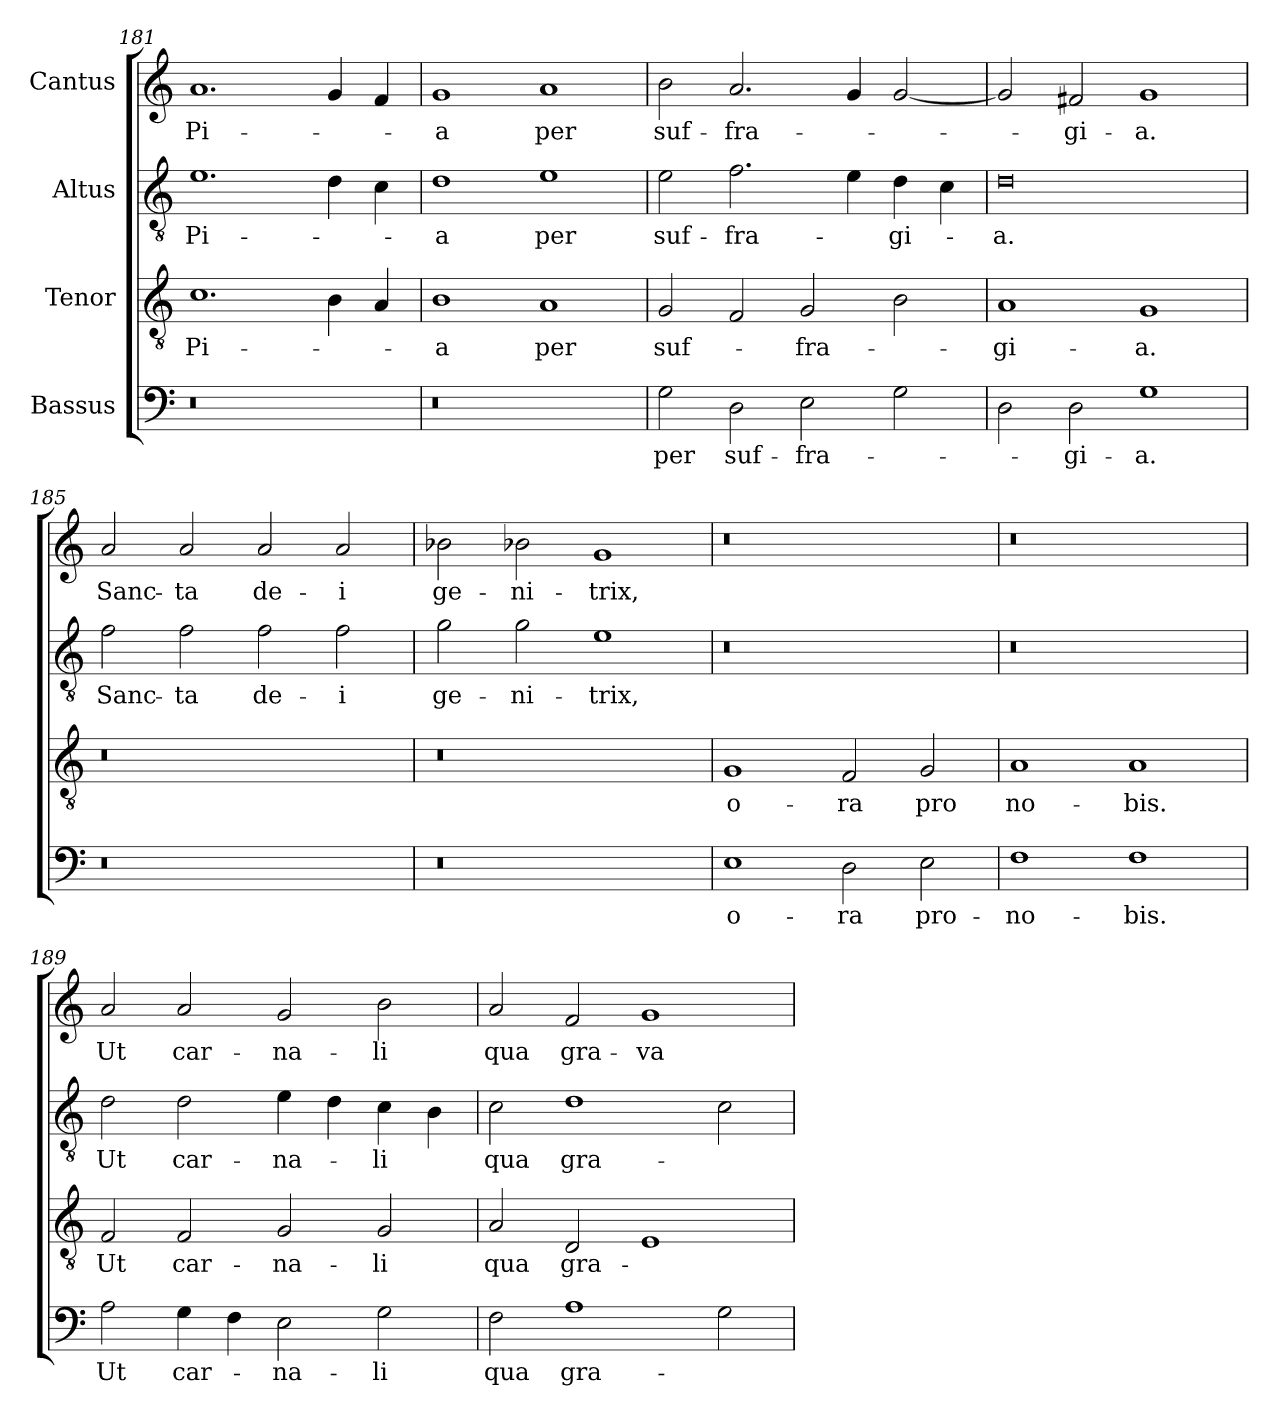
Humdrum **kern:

**kern	**text	**kern	**text	**kern	**text	**kern	**text
*part4	*part4	*part3	*part3	*part2	*part2	*part1	*part1
*staff4	*staff4	*staff3	*staff3	*staff2	*staff2	*staff1	*staff1
*I"Bassus	*	*I"Tenor	*	*I"Altus	*	*I"Cantus	*
*clefF4	*	*clefGv2	*	*clefGv2	*	*clefG2	*
*k[]	*	*k[]	*	*k[]	*	*k[]	*
*C:	*	*C:	*	*C:	*	*C:	*
=181	=181	=181	=181	=181	=181	=181	=181
0r	.	1.c\	Pi-	1.e\	Pi-	1.a/	Pi-
.	.	4B\	.	4d\	.	4g/	.
.	.	4A/	.	4c\	.	4f/	.
=182	=182	=182	=182	=182	=182	=182	=182
0r	.	1B\	-a	1d\	-a	1g/	-a
.	.	1A/	per	1e\	per	1a/	per
=183	=183	=183	=183	=183	=183	=183	=183
2G\	per	2G/	suf-	2e\	suf-	2b\	suf-
2D\	suf-	2F/	.	2.f\	-fra-	2.a/	-fra-
2E\	-fra-	2G/	-fra-	.	.	.	.
.	.	.	.	4e\	.	4g/	.
2G\	.	2B\	.	4d\	-gi-	[2g/	.
.	.	.	.	4c\	.	.	.
=184	=184	=184	=184	=184	=184	=184	=184
2D\	.	1A/	-gi-	0d\	-a.	2g/]	.
2D\	-gi-	.	.	.	.	2f#X/	-gi-
1G\	-a.	1G/	-a.	.	.	1g/	-a.
=185	=185	=185	=185	=185	=185	=185	=185
0r	.	0r	.	2f\	Sanc-	2a/	Sanc-
.	.	.	.	2f\	-ta	2a/	-ta
.	.	.	.	2f\	de-	2a/	de-
.	.	.	.	2f\	-i	2a/	-i
=186	=186	=186	=186	=186	=186	=186	=186
0r	.	0r	.	2g\	ge-	2b-X\	ge-
.	.	.	.	2g\	-ni-	2b-X\	-ni-
.	.	.	.	1e\	-trix,	1g/	-trix,
!!LO:LB:g=z
=187	=187	=187	=187	=187	=187	=187	=187
1E\	o-	1G/	o-	0r	.	0r	.
2D\	-ra	2F/	-ra	.	.	.	.
2E\	pro-	2G/	pro	.	.	.	.
=188	=188	=188	=188	=188	=188	=188	=188
1F\	-no-	1A/	no-	0r	.	0r	.
1F\	-bis.	1A/	-bis.	.	.	.	.
=189	=189	=189	=189	=189	=189	=189	=189
2A\	Ut	2F/	Ut	2d\	Ut	2a/	Ut
4G\	car-	2F/	car-	2d\	car-	2a/	car-
4F\	.	.	.	.	.	.	.
2E\	-na-	2G/	-na-	4e\	-na-	2g/	-na-
.	.	.	.	4d\	.	.	.
2G\	-li	2G/	-li	4c\	-li	2b\	-li
.	.	.	.	4B\	.	.	.
=190	=190	=190	=190	=190	=190	=190	=190
2F\	qua	2A/	qua	2c\	qua	2a/	qua
1A\	gra-	2D/	gra-	1d\	gra-	2f/	gra-
.	.	1E/	.	.	.	1g/	-va-
2G\	.	.	.	2c\	.	.	.
=	=	=	=	=	=	=	=
*-	*-	*-	*-	*-	*-	*-	*-
